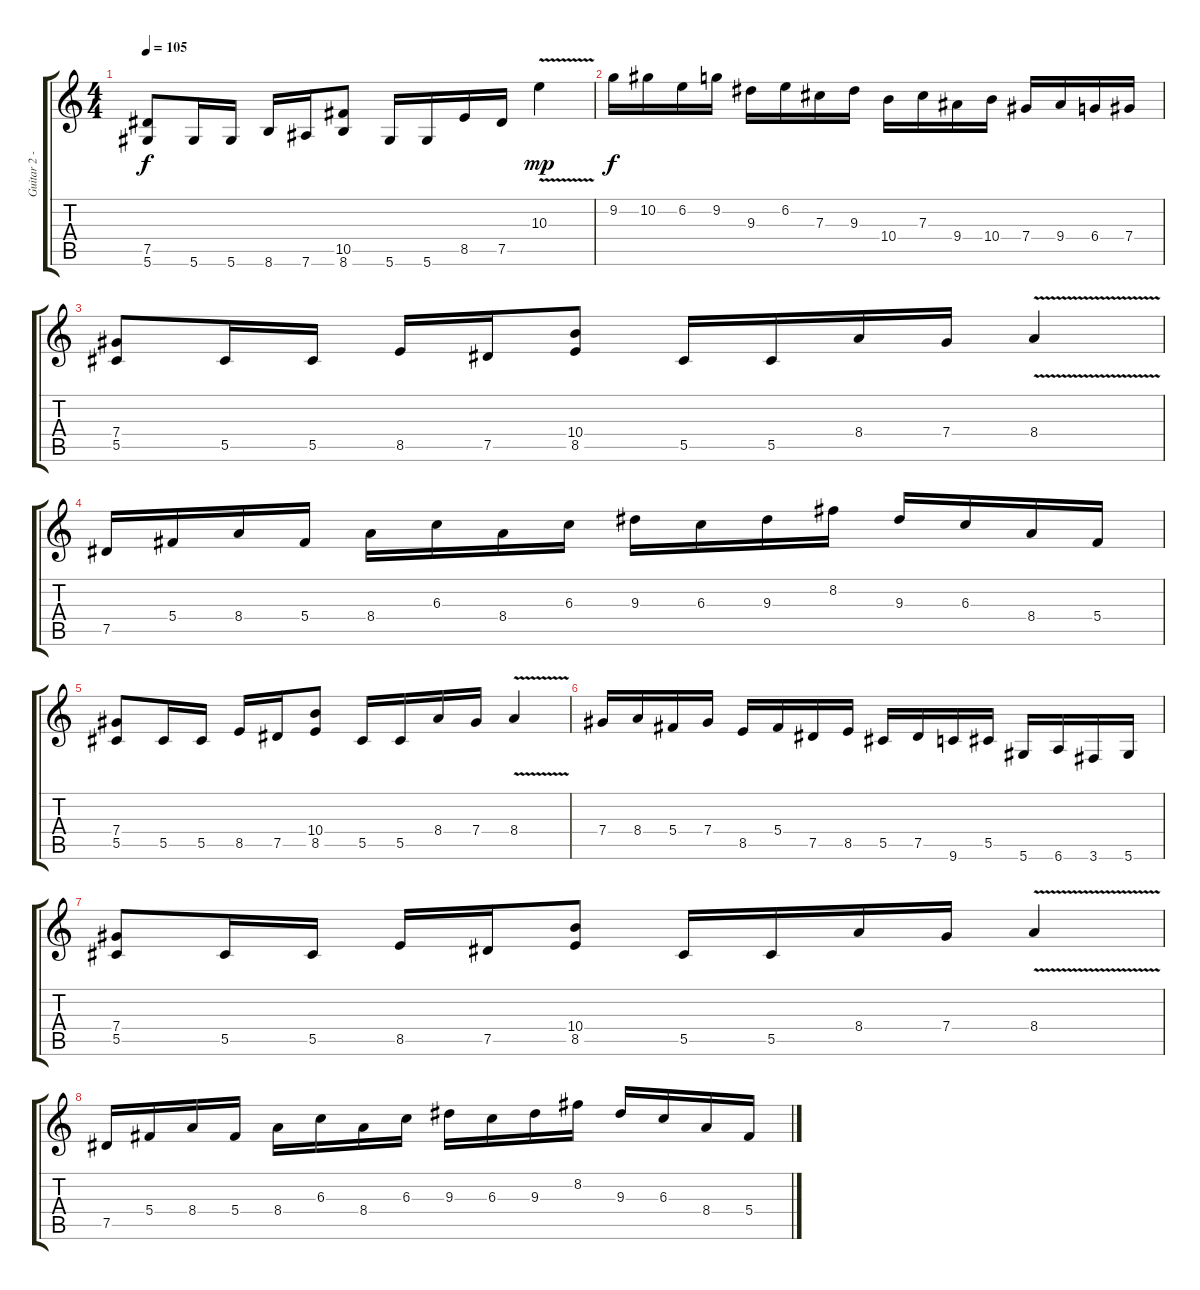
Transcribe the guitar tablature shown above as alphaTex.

\track ("Guitar 2 - BG" "Guitar 2 -") {instrument distortionguitar}
\staff {score tabs}
\tuning (Eb4 Bb3 Gb3 Db3 Ab2 Eb2) {hide}
\ts (4 4)
\tempo 105
\clef g2
\ks c
(7.5 5.6).8{dy f} 5.6.16 5.6.16 8.6.16 7.6.16 (10.5 8.6).8 5.6.16 5.6.16 8.5.16 7.5.16 10.3{v}.4{dy mp} |
9.2.16{dy f} 10.2.16 6.2.16 9.2.16 9.3.16 6.2.16 7.3.16 9.3.16 10.4.16 7.3.16 9.4.16 10.4.16 7.4.16 9.4.16 6.4.16 7.4.16 |
(7.4 5.5).8 5.5.16 5.5.16 8.5.16 7.5.16 (10.4 8.5).8 5.5.16 5.5.16 8.4.16 7.4.16 8.4{v}.4 |
7.5.16 5.4.16 8.4.16 5.4.16 8.4.16 6.3.16 8.4.16 6.3.16 9.3.16 6.3.16 9.3.16 8.2.16 9.3.16 6.3.16 8.4.16 5.4.16 |
(7.4 5.5).8 5.5.16 5.5.16 8.5.16 7.5.16 (10.4 8.5).8 5.5.16 5.5.16 8.4.16 7.4.16 8.4{v}.4 |
7.4.16 8.4.16 5.4.16 7.4.16 8.5.16 5.4.16 7.5.16 8.5.16 5.5.16 7.5.16 9.6.16 5.5.16 5.6.16 6.6.16 3.6.16 5.6.16 |
(7.4 5.5).8 5.5.16 5.5.16 8.5.16 7.5.16 (10.4 8.5).8 5.5.16 5.5.16 8.4.16 7.4.16 8.4{v}.4 |
7.5.16 5.4.16 8.4.16 5.4.16 8.4.16 6.3.16 8.4.16 6.3.16 9.3.16 6.3.16 9.3.16 8.2.16 9.3.16 6.3.16 8.4.16 5.4.16
